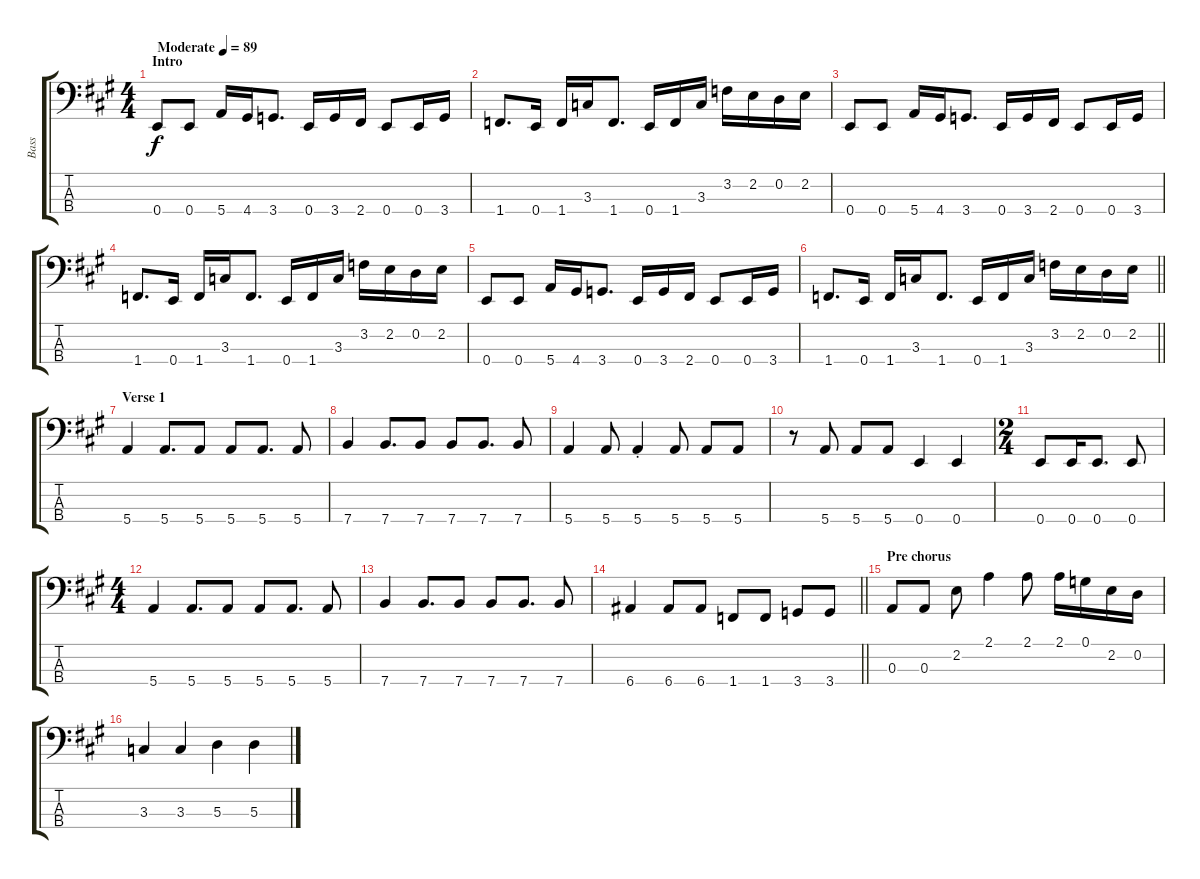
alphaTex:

\track ("Bass" "Bass") {instrument electricbassfinger}
\staff {score tabs}
\tuning (G2 D2 A1 E1) {hide}
\ts (4 4)
\section ("" "Intro")
\tempo (89 "Moderate")
\clef f4
\ks a
0.4.8{dy f instrument electricbassfinger} 0.4.8 5.4.16 4.4.16 3.4.8{d} 0.4.16 3.4.16 2.4.16 0.4.8 0.4.16 3.4.16 |
1.4.8{d} 0.4.16 1.4.16 3.3.16 1.4.8{d} 0.4.16 1.4.16 3.3.16 3.2.16 2.2.16 0.2.16 2.2.16 |
0.4.8 0.4.8 5.4.16 4.4.16 3.4.8{d} 0.4.16 3.4.16 2.4.16 0.4.8 0.4.16 3.4.16 |
1.4.8{d} 0.4.16 1.4.16 3.3.16 1.4.8{d} 0.4.16 1.4.16 3.3.16 3.2.16 2.2.16 0.2.16 2.2.16 |
0.4.8 0.4.8 5.4.16 4.4.16 3.4.8{d} 0.4.16 3.4.16 2.4.16 0.4.8 0.4.16 3.4.16 |
\barLineRight lightlight
1.4.8{d} 0.4.16 1.4.16 3.3.16 1.4.8{d} 0.4.16 1.4.16 3.3.16 3.2.16 2.2.16 0.2.16 2.2.16 |
\section ("" "Verse 1")
5.4.4 5.4.8{d} 5.4.8 5.4.8 5.4.8{d} 5.4.8 |
7.4.4 7.4.8{d} 7.4.8 7.4.8 7.4.8{d} 7.4.8 |
5.4.4 5.4.8 5.4{st}.4 5.4.8 5.4.8 5.4.8 |
r.8 5.4.8 5.4.8 5.4.8 0.4.4 0.4.4 |
\ts (2 4)
0.4.8 0.4.16 0.4.8{d} 0.4.8 |
\ts (4 4)
5.4.4 5.4.8{d} 5.4.8 5.4.8 5.4.8{d} 5.4.8 |
7.4.4 7.4.8{d} 7.4.8 7.4.8 7.4.8{d} 7.4.8 |
\barLineRight lightlight
6.4.4 6.4.8 6.4.8 1.4.8 1.4.8 3.4.8 3.4.8 |
\section ("" "Pre chorus")
0.3.8 0.3.8 2.2.8 2.1.4 2.1.8 2.1.16 0.1.16 2.2.16 0.2.16 |
3.3.4 3.3.4 5.3.4 5.3.4
